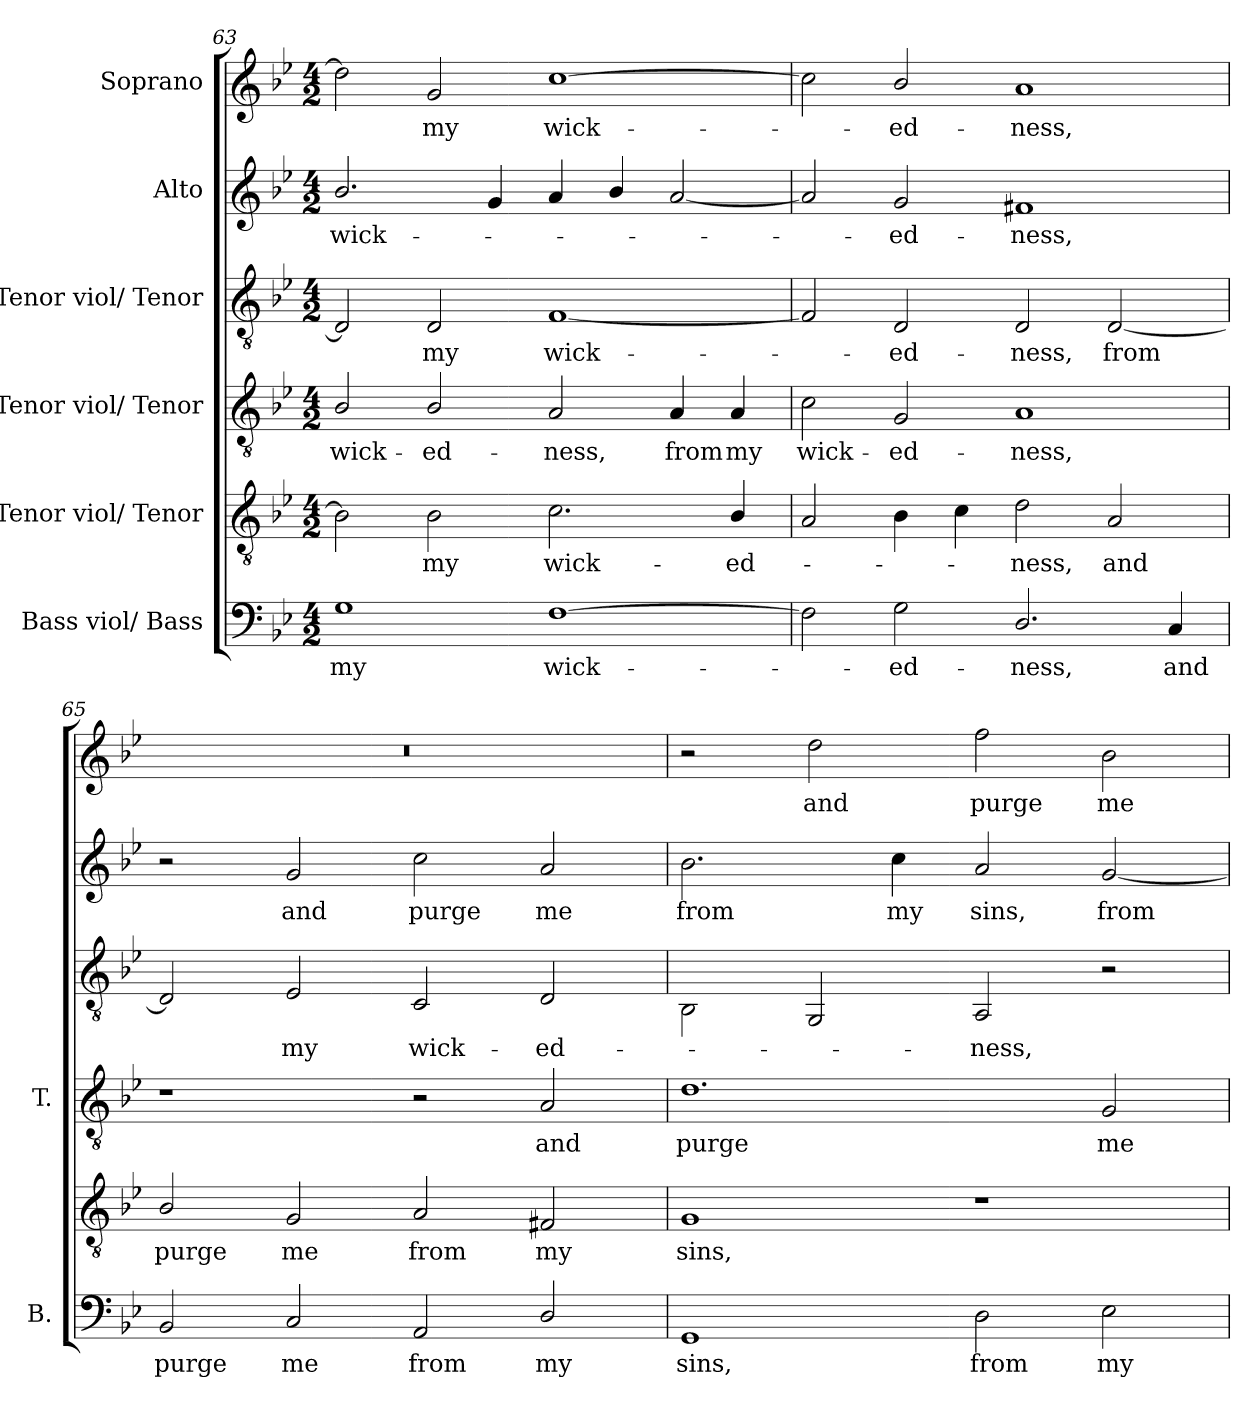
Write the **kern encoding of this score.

**kern	**text	**kern	**text	**kern	**text	**kern	**text	**kern	**text	**kern	**text
*part6	*part6	*part5	*part5	*part4	*part4	*part3	*part3	*part2	*part2	*part1	*part1
*staff6	*staff6	*staff5	*staff5	*staff4	*staff4	*staff3	*staff3	*staff2	*staff2	*staff1	*staff1
*I"Bass viol/ Bass	*	*I"Tenor viol/ Tenor	*	*I"Tenor viol/ Tenor	*	*I"Tenor viol/ Tenor	*	*I"Alto	*	*I"Soprano	*
*I'B.	*	*	*	*I'T.	*	*	*	*	*	*	*
*clefF4	*	*clefGv2	*	*clefGv2	*	*clefGv2	*	*clefG2	*	*clefG2	*
*	*	*ITrd7c12	*	*ITrd7c12	*	*	*	*	*	*	*
*k[b-e-]	*	*k[b-e-]	*	*k[b-e-]	*	*k[b-e-]	*	*k[b-e-]	*	*k[b-e-]	*
*B-:	*	*B-:	*	*B-:	*	*B-:	*	*B-:	*	*B-:	*
*M4/2	*	*M4/2	*	*M4/2	*	*M4/2	*	*M4/2	*	*M4/2	*
=63	=63	=63	=63	=63	=63	=63	=63	=63	=63	=63	=63
!	!LO:LY:b:color=#000000	!	!	!	!	!	!	!	!	!	!
!	!	!	!	!	!LO:LY:b:color=#000000	!	!	!	!	!	!
!	!	!	!	!	!	!	!	!	!LO:LY:b:color=#000000	!	!
1Gi	my	2BB-i\]	.	2BB-i/	wick-	2Di/]	.	2.b-i/	wick-	2ddi\]	.
!	!	!	!LO:LY:b:color=#000000	!	!	!	!	!	!	!	!
!	!	!	!	!	!LO:LY:b:color=#000000	!	!	!	!	!	!
!	!	!	!	!	!	!	!LO:LY:b:color=#000000	!	!	!	!
!	!	!	!	!	!	!	!	!	!	!	!LO:LY:b:color=#000000
.	.	2BB-i\	my	2BB-i/	-ed-	2Di/	my	.	.	2gi/	my
.	.	.	.	.	.	.	.	4gi/	.	.	.
!	!LO:LY:b:color=#000000	!	!	!	!	!	!	!	!	!	!
!	!	!	!LO:LY:b:color=#000000	!	!	!	!	!	!	!	!
!	!	!	!	!	!LO:LY:b:color=#000000	!	!	!	!	!	!
!	!	!	!	!	!	!	!LO:LY:b:color=#000000	!	!	!	!
!	!	!	!	!	!	!	!	!	!	!	!LO:LY:b:color=#000000
[1Fi	wick-	2.Ci\	wick-	2AAi/	-ness,	[1Fi	wick-	4ai/	.	[1cci	wick-
.	.	.	.	.	.	.	.	4b-i/	.	.	.
!	!	!	!	!	!LO:LY:b:color=#000000	!	!	!	!	!	!
.	.	.	.	4AAi/	from	.	.	[2ai/	.	.	.
!	!	!	!LO:LY:b:color=#000000	!	!	!	!	!	!	!	!
!	!	!	!	!	!LO:LY:b:color=#000000	!	!	!	!	!	!
.	.	4BB-i/	-ed-	4AAi/	my	.	.	.	.	.	.
=64	=64	=64	=64	=64	=64	=64	=64	=64	=64	=64	=64
!	!	!	!	!	!LO:LY:b:color=#000000	!	!	!	!	!	!
2Fi\]	.	2AAi/	.	2Ci\	wick-	2Fi/]	.	2ai/]	.	2cci\]	.
!	!LO:LY:b:color=#000000	!	!	!	!	!	!	!	!	!	!
!	!	!	!	!	!LO:LY:b:color=#000000	!	!	!	!	!	!
!	!	!	!	!	!	!	!LO:LY:b:color=#000000	!	!	!	!
!	!	!	!	!	!	!	!	!	!LO:LY:b:color=#000000	!	!
!	!	!	!	!	!	!	!	!	!	!	!LO:LY:b:color=#000000
2Gi\	-ed-	4BB-i\	.	2GGi/	-ed-	2Di/	-ed-	2gi/	-ed-	2b-i/	-ed-
.	.	4Ci\	.	.	.	.	.	.	.	.	.
!	!LO:LY:b:color=#000000	!	!	!	!	!	!	!	!	!	!
!	!	!	!LO:LY:b:color=#000000	!	!	!	!	!	!	!	!
!	!	!	!	!	!LO:LY:b:color=#000000	!	!	!	!	!	!
!	!	!	!	!	!	!	!LO:LY:b:color=#000000	!	!	!	!
!	!	!	!	!	!	!	!	!	!LO:LY:b:color=#000000	!	!
!	!	!	!	!	!	!	!	!	!	!	!LO:LY:b:color=#000000
2.Di/	-ness,	2Di\	-ness,	1AAi	-ness,	2Di/	-ness,	1f#Xi	-ness,	1ai	-ness,
!	!	!	!LO:LY:b:color=#000000	!	!	!	!	!	!	!	!
!	!	!	!	!	!	!	!LO:LY:b:color=#000000	!	!	!	!
.	.	2AAi/	and	.	.	[2Di/	from	.	.	.	.
!	!LO:LY:b:color=#000000	!	!	!	!	!	!	!	!	!	!
4Ci/	and	.	.	.	.	.	.	.	.	.	.
!!LO:PB:g=z
=65	=65	=65	=65	=65	=65	=65	=65	=65	=65	=65	=65
!	!LO:LY:b:color=#000000	!	!	!	!	!	!	!	!	!	!
!	!	!	!LO:LY:b:color=#000000	!	!	!	!	!	!	!LO:N:vis=1	!
2BB-i/	purge	2BB-i/	purge	1r	.	2Di/]	.	2r	.	0r	.
!	!LO:LY:b:color=#000000	!	!	!	!	!	!	!	!	!	!
!	!	!	!LO:LY:b:color=#000000	!	!	!	!	!	!	!	!
!	!	!	!	!	!	!	!LO:LY:b:color=#000000	!	!	!	!
!	!	!	!	!	!	!	!	!	!LO:LY:b:color=#000000	!	!
2Ci/	me	2GGi/	me	.	.	2E-i/	my	2gi/	and	.	.
!	!LO:LY:b:color=#000000	!	!	!	!	!	!	!	!	!	!
!	!	!	!LO:LY:b:color=#000000	!	!	!	!	!	!	!	!
!	!	!	!	!	!	!	!LO:LY:b:color=#000000	!	!	!	!
!	!	!	!	!	!	!	!	!	!LO:LY:b:color=#000000	!	!
2AAi/	from	2AAi/	from	2r	.	2Ci/	wick-	2cci\	purge	.	.
!	!LO:LY:b:color=#000000	!	!	!	!	!	!	!	!	!	!
!	!	!	!LO:LY:b:color=#000000	!	!	!	!	!	!	!	!
!	!	!	!	!	!LO:LY:b:color=#000000	!	!	!	!	!	!
!	!	!	!	!	!	!	!LO:LY:b:color=#000000	!	!	!	!
!	!	!	!	!	!	!	!	!	!LO:LY:b:color=#000000	!	!
2Di/	my	2FF#Xi/	my	2AAi/	and	2Di/	-ed-	2ai/	me	.	.
=66	=66	=66	=66	=66	=66	=66	=66	=66	=66	=66	=66
!	!LO:LY:b:color=#000000	!	!	!	!	!	!	!	!	!	!
!	!	!	!LO:LY:b:color=#000000	!	!	!	!	!	!	!	!
!	!	!	!	!	!LO:LY:b:color=#000000	!	!	!	!	!	!
!	!	!	!	!	!	!	!	!	!LO:LY:b:color=#000000	!	!
1GGi	sins,	1GGi	sins,	1.Di	purge	2BB-i\	.	2.b-i\	from	2r	.
!	!	!	!	!	!	!	!	!	!	!	!LO:LY:b:color=#000000
.	.	.	.	.	.	2GGi/	.	.	.	2ddi\	and
!	!	!	!	!	!	!	!	!	!LO:LY:b:color=#000000	!	!
.	.	.	.	.	.	.	.	4cci\	my	.	.
!	!LO:LY:b:color=#000000	!	!	!	!	!	!	!	!	!	!
!	!	!	!	!	!	!	!LO:LY:b:color=#000000	!	!	!	!
!	!	!	!	!	!	!	!	!	!LO:LY:b:color=#000000	!	!
!	!	!	!	!	!	!	!	!	!	!	!LO:LY:b:color=#000000
2Di\	from	1r	.	.	.	2AAi/	-ness,	2ai/	sins,	2ffi\	purge
!	!LO:LY:b:color=#000000	!	!	!	!	!	!	!	!	!	!
!	!	!	!	!	!LO:LY:b:color=#000000	!	!	!	!	!	!
!	!	!	!	!	!	!	!	!	!LO:LY:b:color=#000000	!	!
!	!	!	!	!	!	!	!	!	!	!	!LO:LY:b:color=#000000
2E-i\	my	.	.	2GGi/	me	2r	.	[2gi/	from	2b-i\	me
=	=	=	=	=	=	=	=	=	=	=	=
*-	*-	*-	*-	*-	*-	*-	*-	*-	*-	*-	*-
